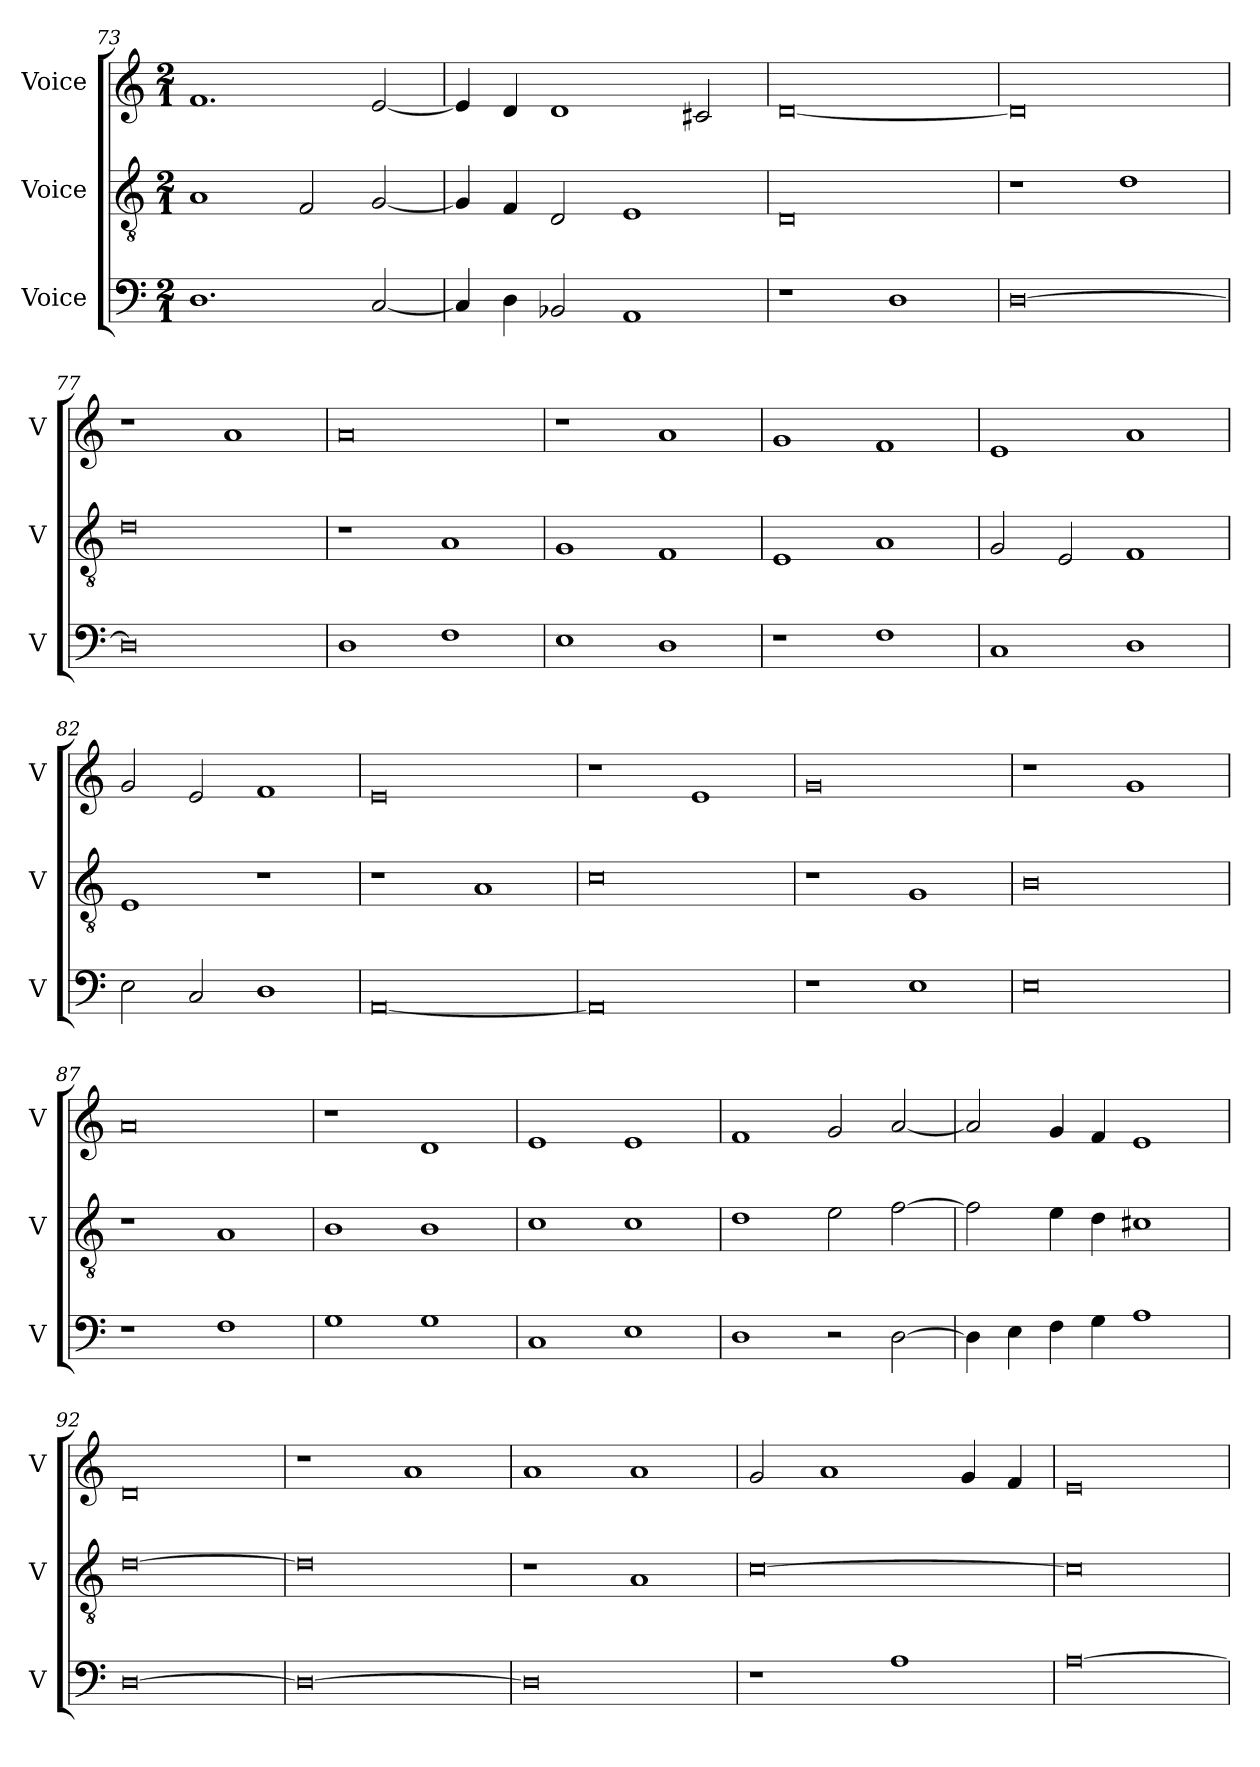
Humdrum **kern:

**kern	**kern	**kern
*part3	*part2	*part1
*staff3	*staff2	*staff1
*I"Voice	*I"Voice	*I"Voice
*I'V	*I'V	*I'V
!!LO:LB:g=z
*clefF4	*clefGv2	*clefG2
*k[]	*k[]	*k[]
*M2/1	*M2/1	*M2/1
=73	=73	=73
1.D	1A	1.f
.	2F/	.
[2C/	[2G/	[2e/
=74	=74	=74
4C/]	4G/]	4e/]
4D\	4F/	4d/
2BB-X/	2D/	1d
1AA	1E	.
.	.	2c#X/
=75	=75	=75
1r	0D	[0d
1D	.	.
=76	=76	=76
[0D	1r	0d]
.	1d	.
=77	=77	=77
0D]	0d	1r
.	.	1a
!!LO:LB:g=z
=78	=78	=78
1D	1r	0a
1F	1A	.
=79	=79	=79
1E	1G	1r
1D	1F	1a
=80	=80	=80
1r	1E	1g
1F	1A	1f
=81	=81	=81
1C	2G/	1e
.	2E/	.
1D	1F	1a
=82	=82	=82
2E\	1E	2g/
2C/	.	2e/
1D	1r	1f
!!LO:LB:g=z
=83	=83	=83
[0AA	1r	0e
.	1A	.
=84	=84	=84
0AA]	0c	1r
.	.	1e
=85	=85	=85
1r	1r	0g
1E	1G	.
=86	=86	=86
0E	0B	1r
.	.	1g
=87	=87	=87
1r	1r	0a
1F	1A	.
!!LO:LB:g=z
=88	=88	=88
1G	1B	1r
1G	1B	1d
=89	=89	=89
1C	1c	1e
1E	1c	1e
=90	=90	=90
1D	1d	1f
2r	2e\	2g/
[2D\	[2f\	[2a/
=91	=91	=91
4D\]	2f\]	2a/]
4E\	.	.
4F\	4e\	4g/
4G\	4d\	4f/
1A	1c#X	1e
=92	=92	=92
[0D	[0d	0d
!!LO:PB:g=z
=93	=93	=93
0D_	0d]	1r
.	.	1a
=94	=94	=94
0D]	1r	1a
.	1A	1a
=95	=95	=95
1r	[0c	2g/
.	.	1a
1A	.	.
.	.	4g/
.	.	4f/
=96	=96	=96
[0A	0c]	0e
=	=	=
*-	*-	*-
